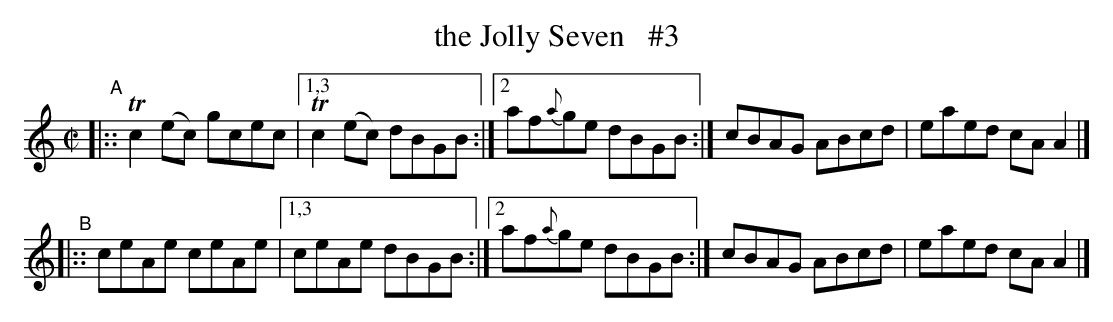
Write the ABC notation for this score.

X:1
T: the Jolly Seven   #3
M: C|
L: 1/8
K: Am
"^A"\
|:: Tc2(ec) gcec |[1,3 Tc2(ec) dBGB \
                :|[2 af{a}ge   dBGB \
                :| cBAG ABcd | eaed cAA2 |]
"^B"\
|:: ceAe ceAe |[1,3 ceAe dBGB \
            :|[2 af{a}ge dBGB \
            :| cBAG ABcd | eaed cAA2 |]
